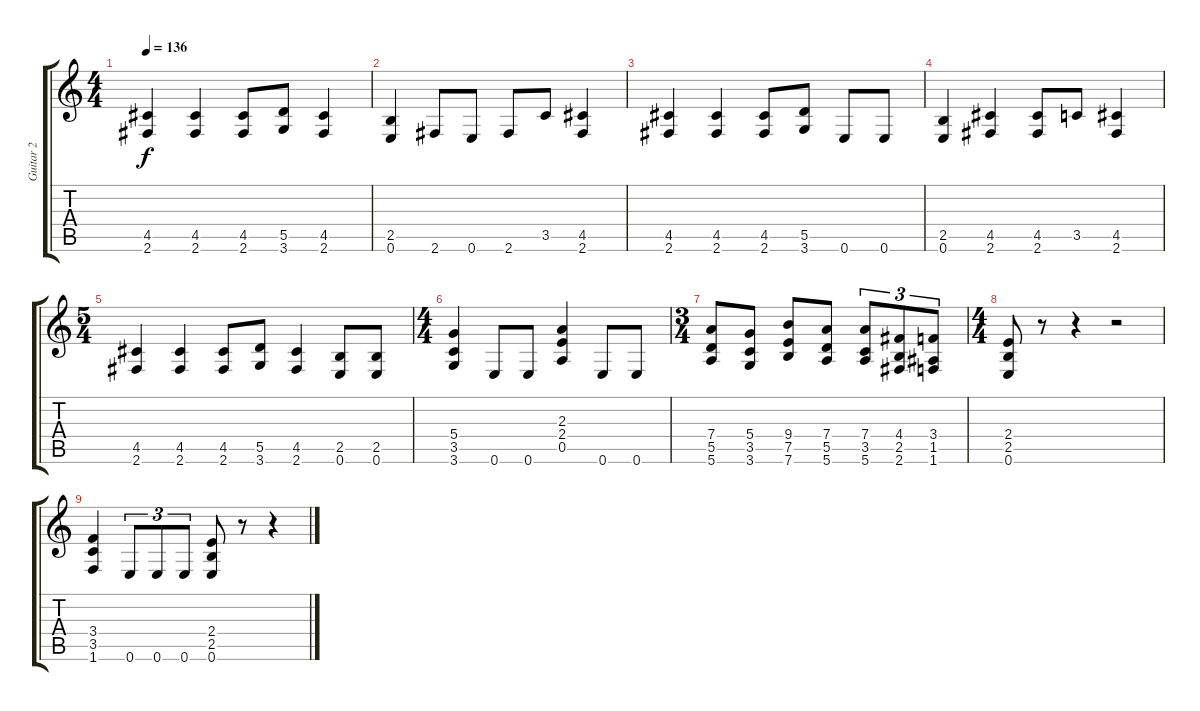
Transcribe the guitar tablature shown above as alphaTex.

\track ("Guitar 2" "Guitar 2") {instrument distortionguitar}
\staff {score tabs}
\tuning (E4 B3 G3 D3 A2 E2) {hide}
\ts (4 4)
\tempo 136
\clef g2
\ks c
(4.5 2.6).4{dy f} (4.5 2.6).4 (4.5 2.6).8 (5.5 3.6).8 (4.5 2.6).4 |
(2.5 0.6).4 2.6.8 0.6.8 2.6.8 3.5.8 (4.5 2.6).4 |
(4.5 2.6).4 (4.5 2.6).4 (4.5 2.6).8 (5.5 3.6).8 0.6.8 0.6.8 |
(2.5 0.6).4 (4.5 2.6).4 (4.5 2.6).8 3.5.8 (4.5 2.6).4 |
\ts (5 4)
(4.5 2.6).4 (4.5 2.6).4 (4.5 2.6).8 (5.5 3.6).8 (4.5 2.6).4 (2.5 0.6).8 (2.5 0.6).8 |
\ts (4 4)
(5.4 3.5 3.6).4 0.6.8 0.6.8 (2.3 2.4 0.5).4 0.6.8 0.6.8 |
\ts (3 4)
(7.4 5.5 5.6).8 (5.4 3.5 3.6).8 (9.4 7.5 7.6).8 (7.4 5.5 5.6).8 (7.4 3.5 5.6).8{tu (3 2)} (4.4 2.5 2.6).8{tu (3 2)} (3.4 1.5 1.6).8{tu (3 2)} |
\ts (4 4)
(2.4 2.5 0.6).8 r.8 r.4 r.2 |
(3.4 3.5 1.6).4 0.6.8{tu (3 2)} 0.6.8{tu (3 2)} 0.6.8{tu (3 2)} (2.4 2.5 0.6).8 r.8 r.4
